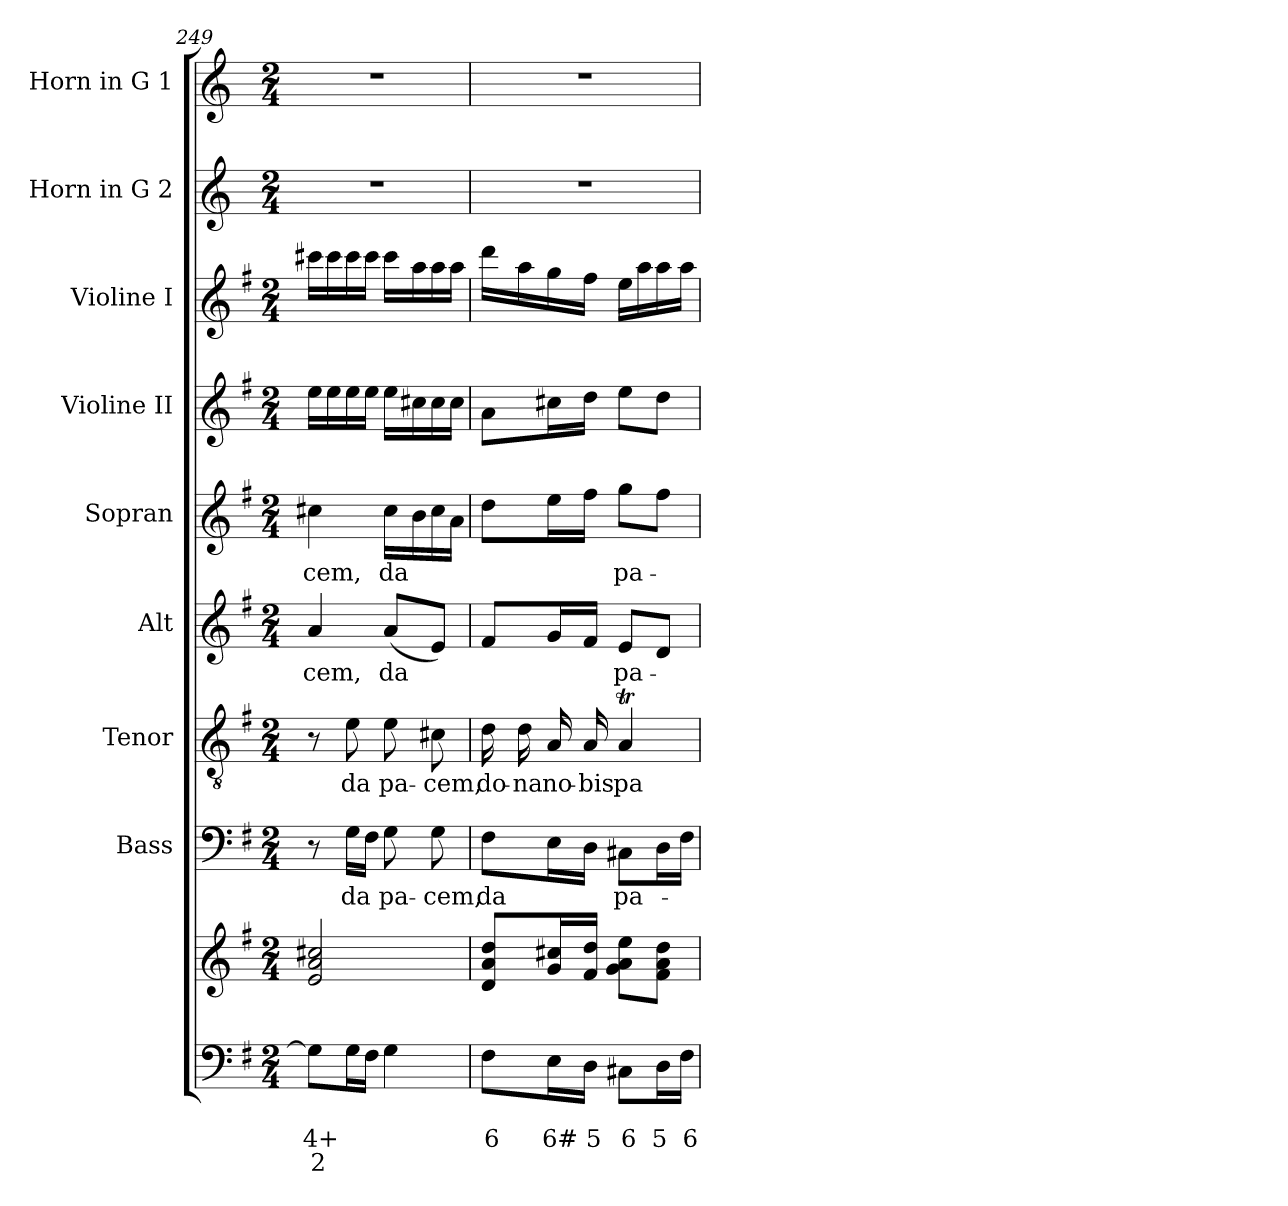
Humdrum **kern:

**kern	**text	**text	**text	**kern	**kern	**text	**kern	**text	**kern	**text	**kern	**text	**kern	**kern	**kern	**kern
*part9	*part9	*part9	*part9	*part9	*part8	*part8	*part7	*part7	*part6	*part6	*part5	*part5	*part4	*part3	*part2	*part1
*staff10	*staff10	*staff10	*staff10	*staff9	*staff8	*staff8	*staff7	*staff7	*staff6	*staff6	*staff5	*staff5	*staff4	*staff3	*staff2	*staff1
*	*	*	*	*	*I"Bass	*	*I"Tenor	*	*I"Alt	*	*I"Sopran	*	*I"Violine II	*I"Violine I	*I"Horn in G 2	*I"Horn in G 1
*	*	*	*	*	*I'B.	*	*I'T.	*	*I'A.	*	*I'S.	*	*I'Vl. II	*I'Vl. I	*	*
!!LO:PB:g=z
*clefF4	*	*	*	*clefG2	*clefF4	*	*clefGv2	*	*clefG2	*	*clefG2	*	*clefG2	*clefG2	*clefG2	*clefG2
*	*	*	*	*	*	*	*	*	*	*	*	*	*	*	*ITrd3c5	*ITrd3c5
*k[f#]	*	*	*	*k[f#]	*k[f#]	*	*k[f#]	*	*k[f#]	*	*k[f#]	*	*k[f#]	*k[f#]	*k[f#]	*k[f#]
*G:	*	*	*	*G:	*G:	*	*G:	*	*G:	*	*G:	*	*G:	*G:	*G:	*G:
*M2/4	*	*	*	*M2/4	*M2/4	*	*M2/4	*	*M2/4	*	*M2/4	*	*M2/4	*M2/4	*M2/4	*M2/4
=249	=249	=249	=249	=249	=249	=249	=249	=249	=249	=249	=249	=249	=249	=249	=249	=249
!	!	!LO:LY:b	!LO:LY:b	!	!	!	!	!	!	!LO:LY:b	!	!LO:LY:b	!	!	!	!
8G\L]	.	4+	2	2e/ 2a/ 2cc#X/	8r	.	8r	.	4a/	-cem,	4cc#X\	-cem,	16ee\LL	16ccc#X\LL	2r	2r
.	.	.	.	.	.	.	.	.	.	.	.	.	16ee\	16ccc#\	.	.
!	!	!LO:LY:b	!LO:LY:b	!	!	!LO:LY:b	!	!LO:LY:b	!	!	!	!	!	!	!	!
16G\L	.	_	_	.	16G\LL	da	8e\	da	.	.	.	.	16ee\	16ccc#\	.	.
16F#\JJ	.	.	.	.	16F#\JJ	.	.	.	.	.	.	.	16ee\JJ	16ccc#\JJ	.	.
!	!	!	!	!	!	!LO:LY:b	!	!LO:LY:b	!	!LO:LY:b	!	!LO:LY:b	!	!	!	!
4G\	.	.	.	.	8G\	pa-	8e\	pa-	(<8a/L	da	16cc#\LL	da	16ee\LL	16ccc#\LL	.	.
.	.	.	.	.	.	.	.	.	.	.	16b\	.	16cc#X\	16aa\	.	.
!	!	!	!	!	!	!LO:LY:b	!	!LO:LY:b	!	!	!	!	!	!	!	!
.	.	.	.	.	8G\	-cem,	8c#X\	-cem,	8e/J)	.	16cc#\	.	16cc#\	16aa\	.	.
.	.	.	.	.	.	.	.	.	.	.	16a\JJ	.	16cc#\JJ	16aa\JJ	.	.
=250	=250	=250	=250	=250	=250	=250	=250	=250	=250	=250	=250	=250	=250	=250	=250	=250
!	!	!LO:LY:b	!	!	!	!LO:LY:b	!	!LO:LY:b	!	!	!	!	!	!	!	!
8F#\L	.	6	.	8d/ 8a/ 8dd/L	8F#\L	da	16d\	do-	8f#/L	.	8dd\L	.	8a\L	16ddd\LL	2r	2r
!	!	!	!	!	!	!	!	!LO:LY:b	!	!	!	!	!	!	!	!
.	.	.	.	.	.	.	16d\	-na	.	.	.	.	.	16aa\	.	.
!	!	!LO:LY:b	!	!	!	!	!	!LO:LY:b	!	!	!	!	!	!	!	!
16E\L	.	6#	.	16g/ 16cc#X/L	16E\L	.	16A/	no-	16g/L	.	16ee\L	.	16cc#X\L	16gg\	.	.
!	!	!LO:LY:b	!	!	!	!	!	!LO:LY:b	!	!	!	!	!	!	!	!
16D\JJ	.	5	.	16f#/ 16dd/JJ	16D\JJ	.	16A/	-bis	16f#/JJ	.	16ff#\JJ	.	16dd\JJ	16ff#\JJ	.	.
!	!	!LO:LY:b	!	!	!	!LO:LY:b	!	!LO:LY:b	!	!LO:LY:b	!	!LO:LY:b	!	!	!	!
8C#X\L	.	6	.	8g\ 8a\ 8ee\L	8C#X\L	pa-	4AT/	pa-	8e/L	pa-	8gg\L	pa-	8ee\L	16ee\LL	.	.
.	.	.	.	.	.	.	.	.	.	.	.	.	.	16aa\	.	.
!	!	!LO:LY:b	!	!	!	!	!	!	!	!	!	!	!	!	!	!
16D\L	.	5	.	8f#\ 8a\ 8dd\J	16D\L	.	.	.	8d/J	.	8ff#\J	.	8dd\J	16aa\	.	.
!	!	!LO:LY:b	!	!	!	!	!	!	!	!	!	!	!	!	!	!
16F#\JJ	.	6	.	.	16F#\JJ	.	.	.	.	.	.	.	.	16aa\JJ	.	.
=	=	=	=	=	=	=	=	=	=	=	=	=	=	=	=	=
*-	*-	*-	*-	*-	*-	*-	*-	*-	*-	*-	*-	*-	*-	*-	*-	*-
